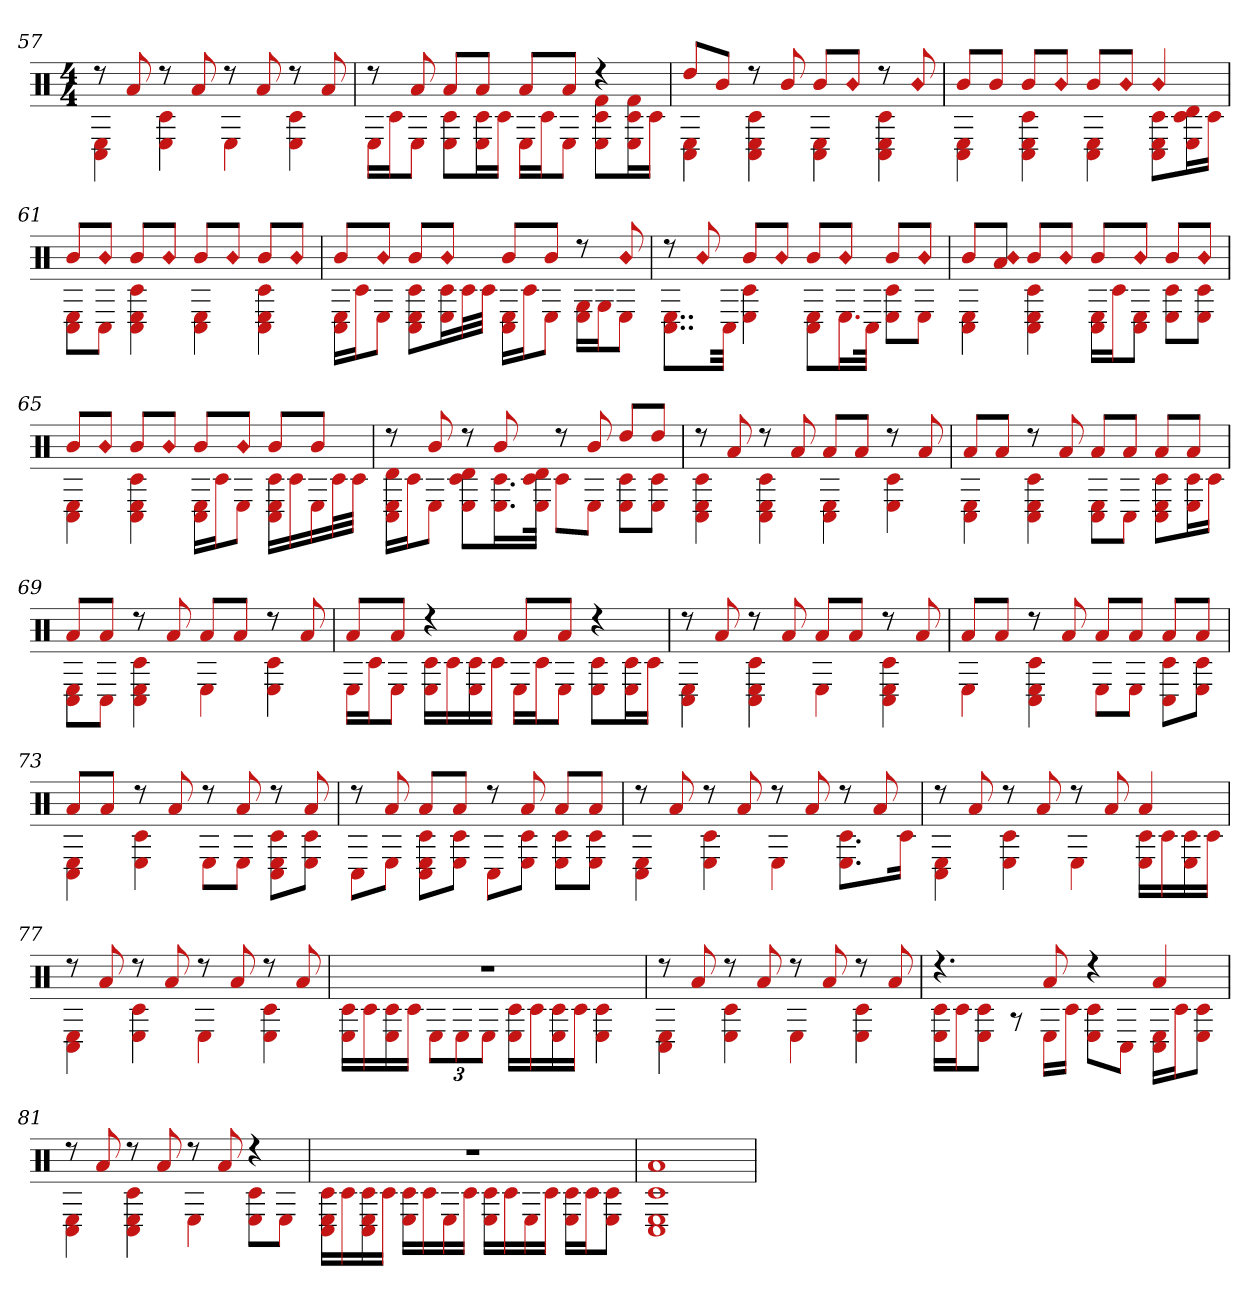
**kern
*part1
*staff1
*clefX
*k[]
*M4/4
=57
*^
8r	4C# 4E
8a	.
8r	4c# 4E
8a	.
8r	4E
8a	.
8r	4c# 4E
8a	.
=58	=58
8r	16ELL
.	16c#J
8a	8EJ
8aL	8E 8c#L
8aJ	16c# 16EL
.	16c#JJ
8aL	16ELL
.	16c#J
8aJ	8EJ
4r	8f# 8c# 8EL
.	16f# 16E 16c#L
.	16c#JJ
=59	=59
8ddL	4E 4C#
8bJ	.
8r	4C# 4c# 4E
8b	.
8bL	4C# 4E
!LO:N:head=diamond	!
8bJ	.
8r	4C# 4c# 4E
!LO:N:head=diamond	!
8b	.
=60	=60
8bL	4C# 4E
8bJ	.
8bL	4C# 4E 4c#
!LO:N:head=diamond	!
8bJ	.
8bL	4C# 4E
!LO:N:head=diamond	!
8bJ	.
!LO:N:head=diamond	!
4b	8c# 8E 8C#L
.	16E 16d 16c#L
.	16c#JJ
=61	=61
8bL	8C# 8EL
!LO:N:head=diamond	!
8bJ	8C#J
8bL	4C# 4c# 4E
!LO:N:head=diamond	!
8bJ	.
8bL	4C# 4E
!LO:N:head=diamond	!
8bJ	.
8bL	4C# 4E 4c#
!LO:N:head=diamond	!
8bJ	.
=62	=62
8bL	16C# 16ELL
.	16c#J
!LO:N:head=diamond	!
8bJ	8EJ
8bL	8C# 8c# 8EL
!LO:N:head=diamond	!
8bJ	16c# 16EL
.	32c#L
.	32c#JJJ
8bL	16C# 16ELL
.	16c#J
8bJ	8EJ
8r	16G 16ELL
.	16GJ
!LO:N:head=diamond	!
8b	8EJ
=63	=63
8r	8..E 8..C#L
!LO:N:head=diamond	!
8b	.
.	32C#Jkk
8bL	4c# 4E
!LO:N:head=diamond	!
8bJ	.
8bL	8C# 8EL
!LO:N:head=diamond	!
8bJ	16.EL
.	32C#JJk
8bL	8E 8c#L
!LO:N:head=diamond	!
8bJ	8EJ
=64	=64
8bL	4C# 4E
!LO:N:n=2:head=diamond	!
8a 8bJ	.
8bL	4C# 4c# 4E
!LO:N:head=diamond	!
8bJ	.
8bL	16C# 16ELL
.	16c#J
!LO:N:head=diamond	!
8bJ	8C# 8EJ
8bL	8E 8c#L
!LO:N:head=diamond	!
8bJ	8E 8c#J
=65	=65
8bL	4C# 4E
!LO:N:head=diamond	!
8bJ	.
8bL	4C# 4E 4c#
!LO:N:head=diamond	!
8bJ	.
8bL	16C# 16ELL
.	16c#J
!LO:N:head=diamond	!
8bJ	8EJ
8bL	16c# 16C# 16ELL
.	16c#
8bJ	16E
.	32c#L
.	32c#JJJ
=66	=66
8r	16E 16d 16C#LL
.	16c#J
8b	8EJ
8r	8d 8c# 8EL
8b	16.E 16.c#L
.	32c# 32E 32dJJk
8r	8c#L
8b	8EJ
8ddL	8c# 8EL
8ddJ	8c# 8EJ
=67	=67
8r	4c# 4E 4C#
8a	.
8r	4C# 4E 4c#
8a	.
8aL	4C# 4E
8aJ	.
8r	4E 4c#
8a	.
=68	=68
8aL	4C# 4E
8aJ	.
8r	4C# 4E 4c#
8a	.
8aL	8C# 8EL
8aJ	8C#J
8aL	8C# 8E 8c#L
8aJ	16E 16c#L
.	16c#JJ
=69	=69
8aL	8C# 8EL
8aJ	8C#J
8r	4C# 4E 4c#
8a	.
8aL	4E
8aJ	.
8r	4E 4c#
8a	.
=70	=70
8aL	16ELL
.	16c#J
8aJ	8EJ
4r	16E 16c#LL
.	16c#
.	16E 16c#
.	16c#JJ
8aL	16ELL
.	16c#J
8aJ	8EJ
4r	8E 8c#L
.	16E 16c#L
.	16c#JJ
=71	=71
8r	4C# 4E
8a	.
8r	4C# 4c# 4E
8a	.
8aL	4E
8aJ	.
8r	4C# 4c# 4E
8a	.
=72	=72
8aL	4E
8aJ	.
8r	4C# 4c# 4E
8a	.
8aL	8EL
8aJ	8EJ
8aL	8C# 8c#L
8aJ	8c# 8EJ
=73	=73
8aL	4C# 4E
8aJ	.
8r	4c# 4E
8a	.
8r	8EL
8a	8EJ
8r	8C# 8E 8c#L
8a	8c# 8EJ
=74	=74
8r	8C#L
8a	8EJ
8aL	8C# 8c# 8EL
8aJ	8E 8c#J
8r	8C#L
8a	8c# 8EJ
8aL	8E 8c#L
8aJ	8E 8c#J
=75	=75
8r	4C# 4E
8a	.
8r	4E 4c#
8a	.
8r	4E
8a	.
8r	8.E 8.c#L
8a	.
.	16c#Jk
=76	=76
8r	4C# 4E
8a	.
8r	4c# 4E
8a	.
8r	4E
8a	.
4a	16c# 16ELL
.	16c#
.	16E 16c#
.	16c#JJ
=77	=77
8r	4C# 4E
8a	.
8r	4E 4c#
8a	.
8r	4E
8a	.
8r	4c# 4E
8a	.
=78	=78
1r	16E 16c#LL
.	16c#
.	16E 16c#
.	16c#JJ
.	12EL
.	12E
.	12EJ
.	16E 16c#LL
.	16c#
.	16E 16c#
.	16c#JJ
.	4E 4c#
=79	=79
8r	4C# 4E
8a	.
8r	4E 4c#
8a	.
8r	4E
8a	.
8r	4E 4c#
8a	.
=80	=80
4.r	16E 16c#LL
.	16c#J
.	8E 8c#J
.	8r
8a	16ELL
.	16c#JJ
4r	8E 8c#L
.	8C#J
4a	16C# 16ELL
.	16c#J
.	8E 8c#J
=81	=81
8r	4C# 4E
8a	.
8r	4C# 4E 4c#
8a	.
8r	4E
8a	.
4r	8c# 8EL
.	8EJ
=82	=82
1r	16E 16c# 16C#LL
.	16c#
.	16C# 16E 16c#
.	16c#JJ
.	16E 16c#LL
.	16c#
.	16E
.	16c#JJ
.	16E 16c#LL
.	16c#
.	16E
.	16c#JJ
.	16E 16c#LL
.	16c#J
.	8E 8c#J
=83	=83
1a	1E 1c# 1C#
*v	*v
=
*-
